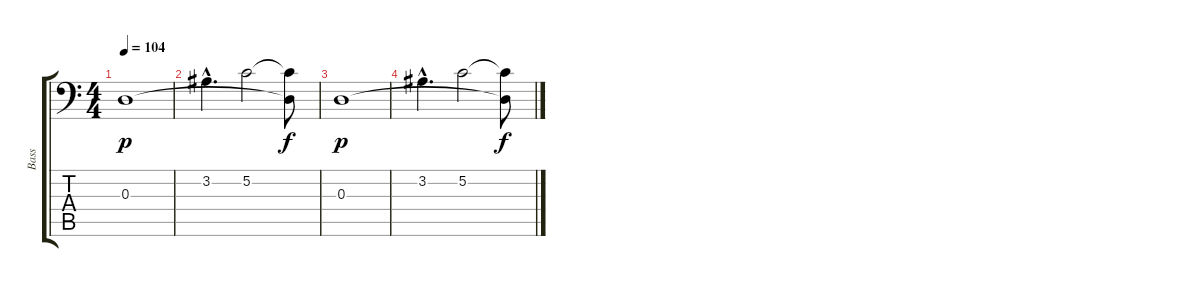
\track ("Bass" "Bass") {instrument fretlessbass}
\staff {score tabs}
\tuning (C3 G2 D2 A1 E1 B0) {hide}
\ts (4 4)
\tempo 104
\clef f4
\ks c
0.3.1{dy p} |
3.2{hac}.4{d} 5.2.2 (5.2{t} 0.3{t}).8{dy f} |
0.3.1{dy p} |
3.2{hac}.4{d} 5.2.2 (5.2{t} 0.3{t}).8{dy f}
